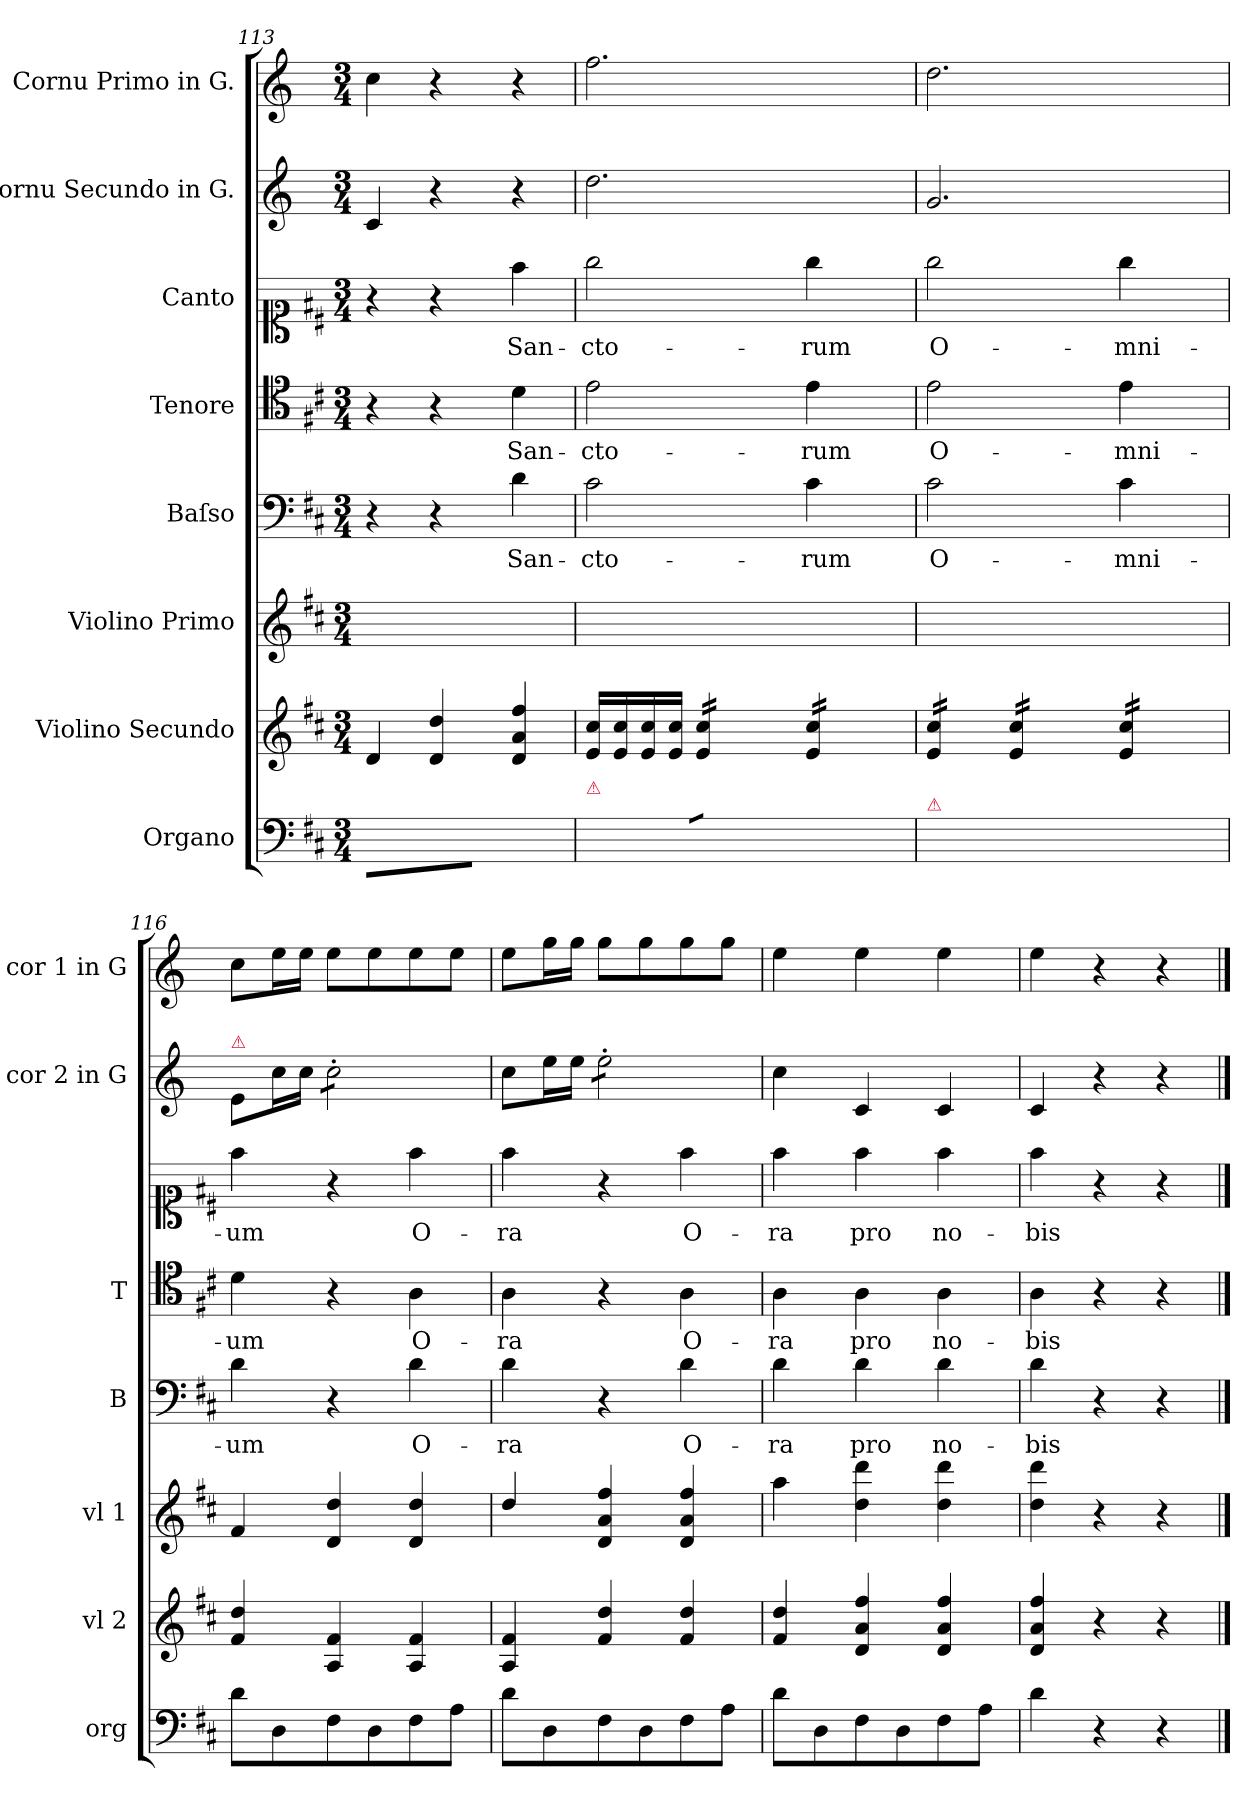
**kern	**kern	**kern	**kern	**text	**kern	**text	**kern	**text	**kern	**kern
*part8	*part7	*part6	*part5	*part5	*part4	*part4	*part3	*part3	*part2	*part1
*staff8	*staff7	*staff6	*staff5	*staff5	*staff4	*staff4	*staff3	*staff3	*staff2	*staff1
*I"Organo	*I"Violino Secundo	*I"Violino Primo	*I"Baſso	*	*I"Tenore	*	*I"Canto	*	*I"Cornu Secundo in G.	*I"Cornu Primo in G.
*I'org	*I'vl 2	*I'vl 1	*I'B	*	*I'T	*	*	*	*I'cor 2 in G	*I'cor 1 in G
*clefF4	*clefG2	*clefG2	*clefF4	*	*clefC4	*	*clefC1	*	*clefG2	*clefG2
*	*	*	*	*	*	*	*	*	*ITrd6c10	*ITrd6c10
*k[f#c#]	*k[f#c#]	*k[f#c#]	*k[f#c#]	*	*k[f#c#]	*	*k[f#c#]	*	*k[f#c#]	*k[f#c#]
*D:	*D:	*D:	*D:	*	*D:	*	*D:	*	*D:	*D:
*M3/4	*M3/4	*M3/4	*M3/4	*	*M3/4	*	*M3/4	*	*M3/4	*M3/4
=113	=113	=113	=113	=113	=113	=113	=113	=113	=113	=113
*tremolo	*	*	*	*	*	*	*	*	*	*
8D\yyL	4d/	4d/yy	4r	.	4r	.	4r	.	4D/	4d\
8d\yy	.	.	.	.	.	.	.	.	.	.
8D\yy	4d/ 4dd/	4dyy/ 4ayy/ 4ff#yy/	4r	.	4r	.	4r	.	4r	4r
8d\yy	.	.	.	.	.	.	.	.	.	.
!	!	!	!	!LO:LY:i	!	!	!	!LO:LY:i	!	!
8D\yy	4d/ 4a/ 4ff#/	4ayy/ 4aayy/	4d\	San-	4d\	San-	4ff#\	San-	4r	4r
8d\yyJ	.	.	.	.	.	.	.	.	.	.
*Xtremolo	*	*	*	*	*	*	*	*	*	*
=114	=114	=114	=114	=114	=114	=114	=114	=114	=114	=114
!LO:TX:a:color=crimson:t=⚠	!	!	!	!	!	!	!	!	!	!
!	!	!	!	!LO:LY:i	!	!	!	!LO:LY:i	!	!
8AA/Lyy	16e/ 16cc#/LL	4ayy/ 4ggyy/	2c#\	-cto-	2e\	-cto-	2gg\	-cto-	2.e\	2.g\
.	16e/ 16cc#/	.	.	.	.	.	.	.	.	.
8A\Jyy	16e/ 16cc#/	.	.	.	.	.	.	.	.	.
.	16e/ 16cc#/JJ	.	.	.	.	.	.	.	.	.
*tremolo	*	*	*	*	*	*	*	*	*	*
*	*tremolo	*	*	*	*	*	*	*	*	*
8A\yyL	16e/ 16cc#/LL	16gg\LLyy	.	.	.	.	.	.	.	.
.	16e/ 16cc#/	16aa\yy	.	.	.	.	.	.	.	.
8A\yy	16e/ 16cc#/	16bb\yy	.	.	.	.	.	.	.	.
.	16e/ 16cc#/JJ	16aa\JJyy	.	.	.	.	.	.	.	.
!	!	!	!	!LO:LY:i	!	!	!	!LO:LY:i	!	!
8A\yy	16e/ 16cc#/LL	16gg\LLyy	4c#\	-rum	4e\	-rum	4gg\	-rum	.	.
.	16e/ 16cc#/	16ff#\yy	.	.	.	.	.	.	.	.
8A\yyJ	16e/ 16cc#/	16ee\yy	.	.	.	.	.	.	.	.
*Xtremolo	*	*	*	*	*	*	*	*	*	*
.	16e/ 16cc#/JJ	16dd\JJyy	.	.	.	.	.	.	.	.
=115	=115	=115	=115	=115	=115	=115	=115	=115	=115	=115
!LO:TX:a:color=crimson:t=⚠	!	!	!	!	!	!	!	!	!	!
8AA/Lyy	16e/ 16cc#/LL	4cc#\yy	2c#\	O-	2e\	O-	2gg\	O-	2.A/	2.e\
.	16e/ 16cc#/	.	.	.	.	.	.	.	.	.
8A\yy	16e/ 16cc#/	.	.	.	.	.	.	.	.	.
.	16e/ 16cc#/JJ	.	.	.	.	.	.	.	.	.
8A\yy	16e/ 16cc#/LL	16cc#\LLyy	.	.	.	.	.	.	.	.
.	16e/ 16cc#/	16dd\yy	.	.	.	.	.	.	.	.
8A\yy	16e/ 16cc#/	16ee\yy	.	.	.	.	.	.	.	.
.	16e/ 16cc#/JJ	16dd\JJyy	.	.	.	.	.	.	.	.
8B\yy	16e/ 16cc#/LL	16cc#\LLyy	4c#\	-mni-	4e\	-mni-	4gg\	-mni-	.	.
.	16e/ 16cc#/	16b\yy	.	.	.	.	.	.	.	.
8c#\Jyy	16e/ 16cc#/	16a\yy	.	.	.	.	.	.	.	.
.	16e/ 16cc#/JJ	16g\JJyy	.	.	.	.	.	.	.	.
*	*Xtremolo	*	*	*	*	*	*	*	*	*
=116	=116	=116	=116	=116	=116	=116	=116	=116	=116	=116
!	!	!	!	!	!	!	!	!	!LO:TX:a:color=crimson:t=⚠	!
8d\L	4f#/ 4dd/	4f#/	4d\	-um	4d\	-um	4ff#\	-um	8F#/L	8d\L
8D\	.	.	.	.	.	.	.	.	16d\L	16f#\L
.	.	.	.	.	.	.	.	.	16d\JJ	16f#\JJ
!	!	!	!	!	!	!	!	!	!LO:TX:a:t=....	!
*	*	*	*	*	*	*	*	*	*tremolo	*
8F#\	4A/ 4f#/	4d/ 4dd/	4r	.	4r	.	4r	.	8d'\L	8f#\L
8D\	.	.	.	.	.	.	.	.	8d'\	8f#\
8F#\	4A/ 4f#/	4d/ 4dd/	4d\	O-	4A\	O-	4ff#\	O-	8d'\	8f#\
8A\J	.	.	.	.	.	.	.	.	8d'\J	8f#\J
*	*	*	*	*	*	*	*	*	*Xtremolo	*
=117	=117	=117	=117	=117	=117	=117	=117	=117	=117	=117
8d\L	4A/ 4f#/	4dd/	4d\	-ra	4A\	-ra	4ff#\	-ra	8d\L	8f#\L
8D\	.	.	.	.	.	.	.	.	16f#\L	16a\L
.	.	.	.	.	.	.	.	.	16f#\JJ	16a\JJ
!	!	!	!	!	!	!	!	!	!LO:TX:a:t=....	!
*	*	*	*	*	*	*	*	*	*tremolo	*
8F#\	4f#/ 4dd/	4d/ 4a/ 4ff#/	4r	.	4r	.	4r	.	8f#'\L	8a\L
8D\	.	.	.	.	.	.	.	.	8f#'\	8a\
!	!	!	!	!LO:LY:i	!	!	!	!LO:LY:i	!	!
8F#\	4f#/ 4dd/	4d/ 4a/ 4ff#/	4d\	O-	4A\	O-	4ff#\	O-	8f#'\	8a\
8A\J	.	.	.	.	.	.	.	.	8f#'\J	8a\J
*	*	*	*	*	*	*	*	*	*Xtremolo	*
=118	=118	=118	=118	=118	=118	=118	=118	=118	=118	=118
!	!	!	!	!	!	!	!	!LO:LY:i	!	!
8d\L	4f#/ 4dd/	4aa\	4d\	-ra	4A\	-ra	4ff#\	-ra	4d\	4f#\
8D\	.	.	.	.	.	.	.	.	.	.
8F#\	4d/ 4a/ 4ff#/	4dd\ 4ddd\	4d\	pro	4A\	pro	4ff#\	pro	4D/	4f#\
8D\	.	.	.	.	.	.	.	.	.	.
8F#\	4d/ 4a/ 4ff#/	4dd\ 4ddd\	4d\	no-	4A\	no-	4ff#\	no-	4D/	4f#\
8A\J	.	.	.	.	.	.	.	.	.	.
=119	=119	=119	=119	=119	=119	=119	=119	=119	=119	=119
4d\	4d/ 4a/ 4ff#/	4dd\ 4ddd\	4d\	-bis	4A\	-bis	4ff#\	-bis	4D/	4f#\
4r	4r	4r	4r	.	4r	.	4r	.	4r	4r
4r	4r	4r	4r	.	4r	.	4r	.	4r	4r
==	==	==	==	==	==	==	==	==	==	==
*-	*-	*-	*-	*-	*-	*-	*-	*-	*-	*-
